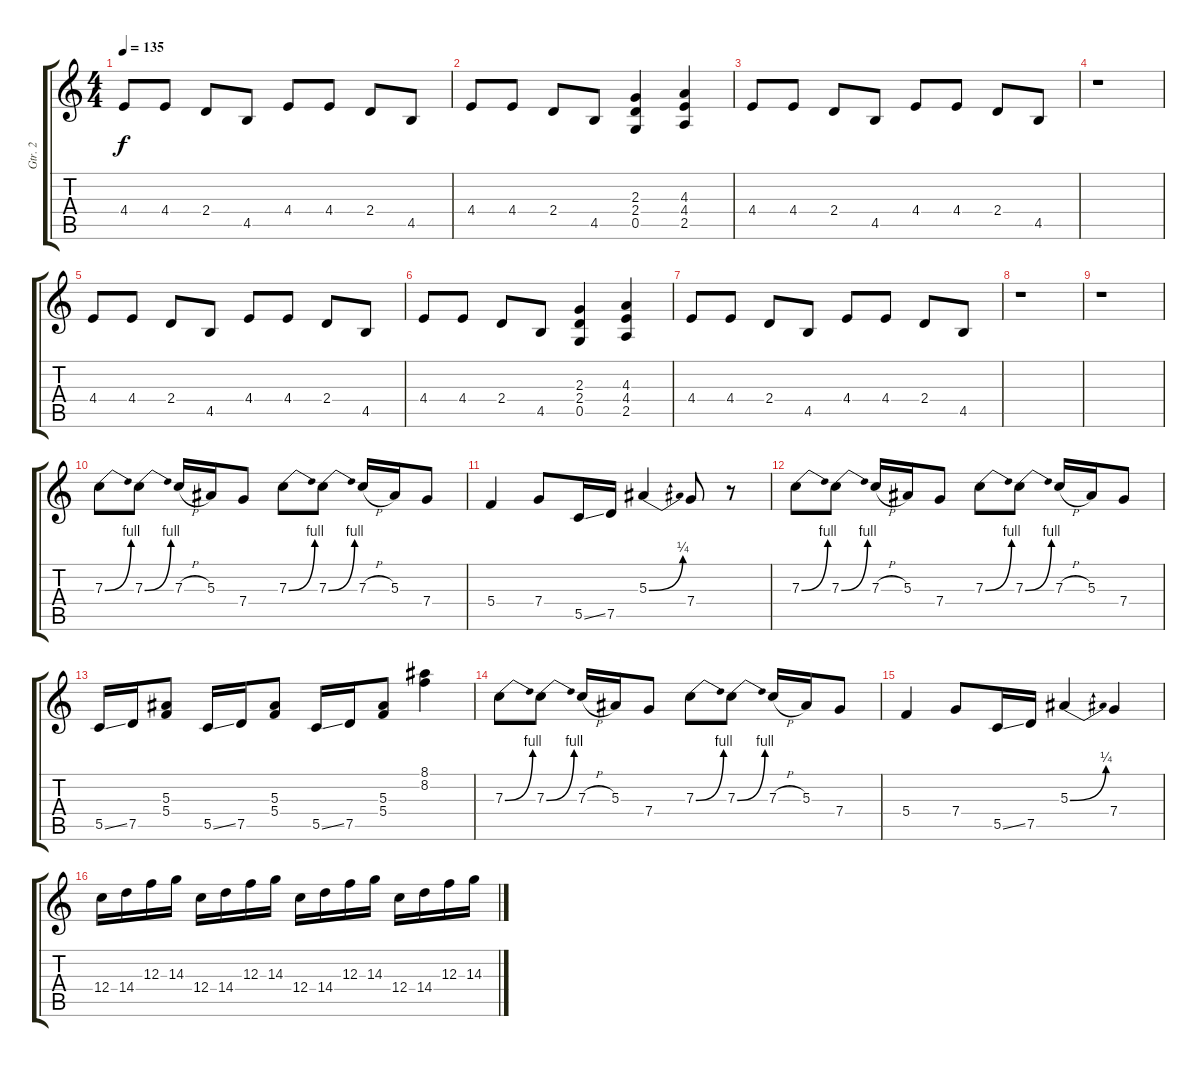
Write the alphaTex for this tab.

\track ("Gtr. 2" "Gtr. 2") {instrument distortionguitar}
\staff {score tabs}
\tuning (D4 A3 F3 C3 G2 D2) {hide}
\ts (4 4)
\tempo 135
\clef g2
\ks c
4.4.8{dy f} 4.4.8 2.4.8 4.5.8 4.4.8 4.4.8 2.4.8 4.5.8 |
4.4.8 4.4.8 2.4.8 4.5.8 (2.3 2.4 0.5).4 (4.3 4.4 2.5).4 |
4.4.8 4.4.8 2.4.8 4.5.8 4.4.8 4.4.8 2.4.8 4.5.8 |
r.1 |
4.4.8 4.4.8 2.4.8 4.5.8 4.4.8 4.4.8 2.4.8 4.5.8 |
4.4.8 4.4.8 2.4.8 4.5.8 (2.3 2.4 0.5).4 (4.3 4.4 2.5).4 |
4.4.8 4.4.8 2.4.8 4.5.8 4.4.8 4.4.8 2.4.8 4.5.8 |
r.1 |
r.1 |
7.3{be (bend 0 0 60 4)}.8 7.3{be (bend 0 0 60 4)}.8 7.3{h}.16 5.3.16 7.4.8 7.3{be (bend 0 0 60 4)}.8 7.3{be (bend 0 0 60 4)}.8 7.3{h}.16 5.3.16 7.4.8 |
5.4.4 7.4.8 5.5{ss}.16 7.5.16 5.3{be (bend 0 0 60 1)}.4 7.4.8 r.8 |
7.3{be (bend 0 0 60 4)}.8 7.3{be (bend 0 0 60 4)}.8 7.3{h}.16 5.3.16 7.4.8 7.3{be (bend 0 0 60 4)}.8 7.3{be (bend 0 0 60 4)}.8 7.3{h}.16 5.3.16 7.4.8 |
5.5{ss}.16 7.5.16 (5.3 5.4).8 5.5{ss}.16 7.5.16 (5.3 5.4).8 5.5{ss}.16 7.5.16 (5.3 5.4).8 (8.1 8.2).4 |
7.3{be (bend 0 0 60 4)}.8 7.3{be (bend 0 0 60 4)}.8 7.3{h}.16 5.3.16 7.4.8 7.3{be (bend 0 0 60 4)}.8 7.3{be (bend 0 0 60 4)}.8 7.3{h}.16 5.3.16 7.4.8 |
5.4.4 7.4.8 5.5{ss}.16 7.5.16 5.3{be (bend 0 0 60 1)}.4 7.4.4 |
12.4.16 14.4.16 12.3.16 14.3.16 12.4.16 14.4.16 12.3.16 14.3.16 12.4.16 14.4.16 12.3.16 14.3.16 12.4.16 14.4.16 12.3.16 14.3.16
